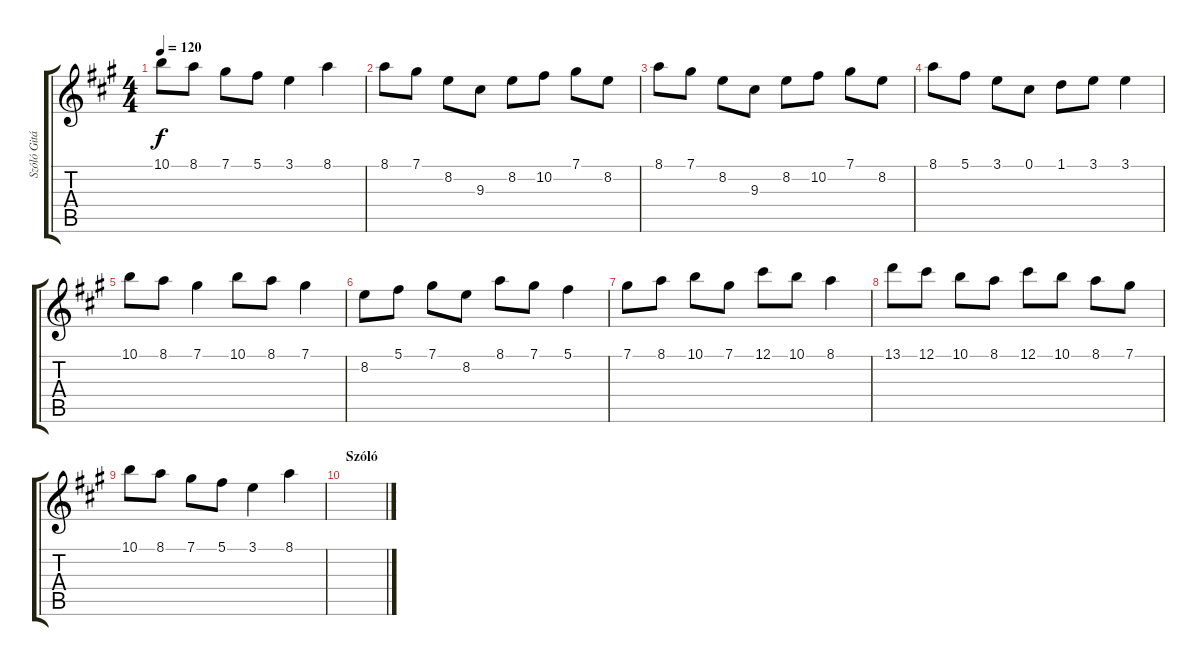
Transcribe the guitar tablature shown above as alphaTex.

\track ("Szóló Gitár 2" "Szóló Gitá") {instrument overdrivenguitar}
\staff {score tabs}
\tuning (Db4 Ab3 E3 B2 Gb2 Db2) {hide}
\ts (4 4)
\tempo 120
\clef g2
\ks a
10.1.8{dy f} 8.1.8 7.1.8 5.1.8 3.1.4 8.1.4 |
8.1.8 7.1.8 8.2.8 9.3.8 8.2.8 10.2.8 7.1.8 8.2.8 |
8.1.8 7.1.8 8.2.8 9.3.8 8.2.8 10.2.8 7.1.8 8.2.8 |
8.1.8 5.1.8 3.1.8 0.1.8 1.1.8 3.1.8 3.1.4 |
10.1.8 8.1.8 7.1.4 10.1.8 8.1.8 7.1.4 |
8.2.8 5.1.8 7.1.8 8.2.8 8.1.8 7.1.8 5.1.4 |
7.1.8 8.1.8 10.1.8 7.1.8 12.1.8 10.1.8 8.1.4 |
13.1.8 12.1.8 10.1.8 8.1.8 12.1.8 10.1.8 8.1.8 7.1.8 |
10.1.8 8.1.8 7.1.8 5.1.8 3.1.4 8.1.4 |
\section ("" "Szóló")
